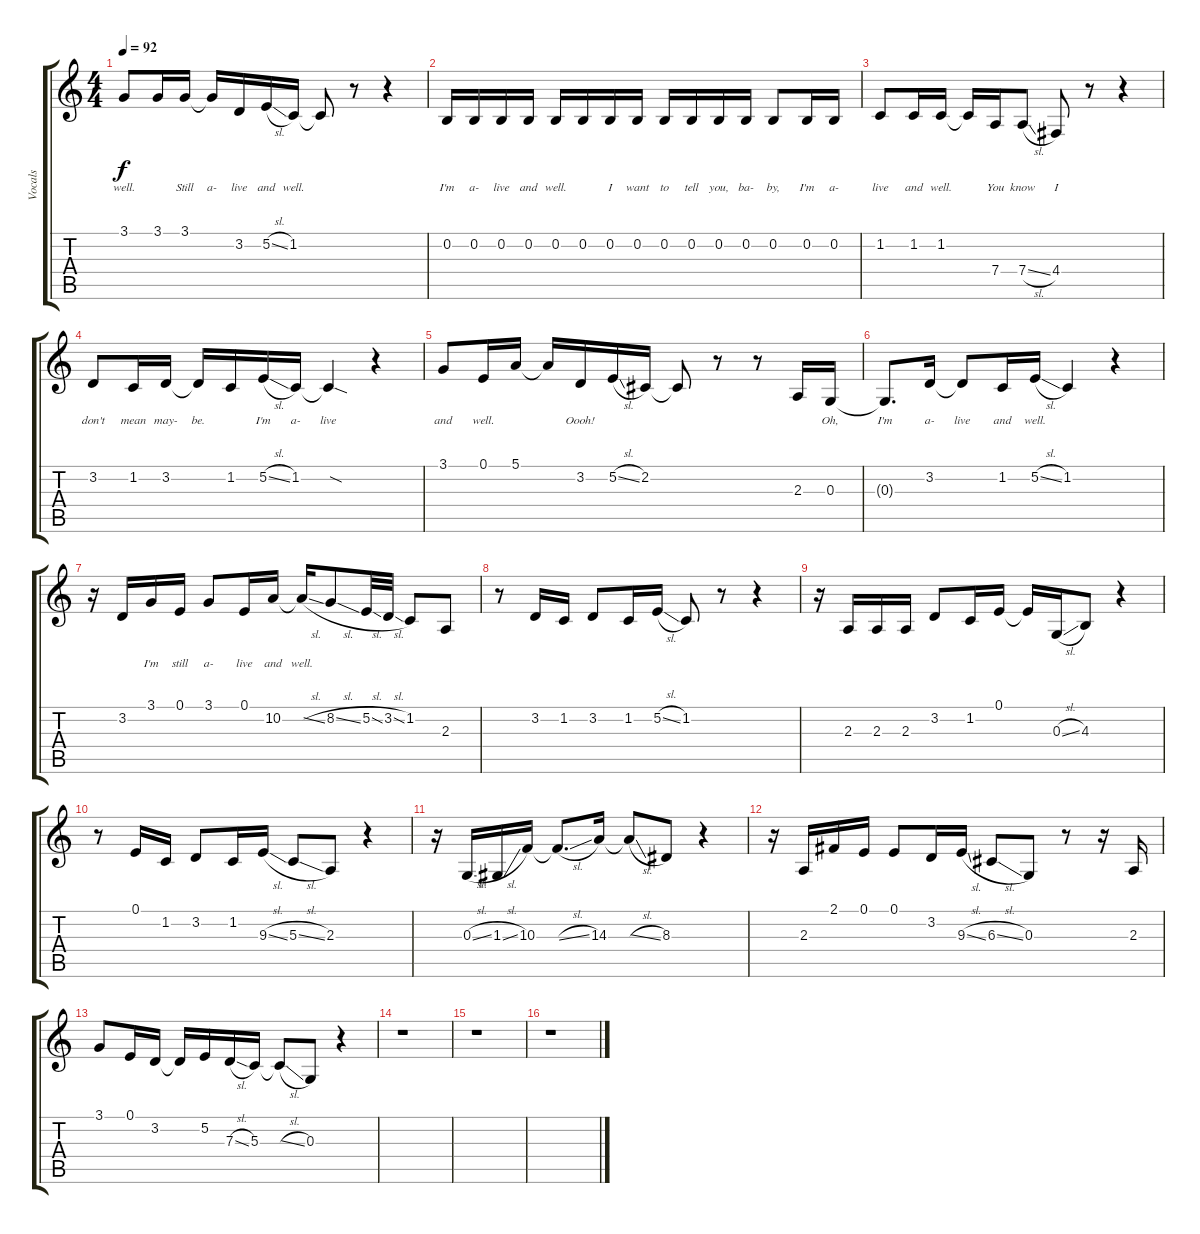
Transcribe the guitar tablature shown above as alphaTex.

\track ("Vocals" "Vocals") {instrument clarinet}
\staff {score tabs}
\tuning (E4 B3 G3 D3 A2 E2) {hide}
\ts (4 4)
\tempo 92
\clef g2
\ks c
3.1.8{lyrics (0 "well.") lyrics (1 "") lyrics (2 "") lyrics (3 "") lyrics (4 "") dy f} 3.1.16{lyrics (0 "") lyrics (1 "") lyrics (2 "") lyrics (3 "") lyrics (4 "")} 3.1.16{lyrics (0 "Still") lyrics (1 "") lyrics (2 "") lyrics (3 "") lyrics (4 "")} 3.1{t}.16{lyrics (0 "a-") lyrics (1 "") lyrics (2 "") lyrics (3 "") lyrics (4 "")} 3.2.16{lyrics (0 "live") lyrics (1 "") lyrics (2 "") lyrics (3 "") lyrics (4 "")} 5.2{sl}.16{lyrics (0 "and") lyrics (1 "") lyrics (2 "") lyrics (3 "") lyrics (4 "")} 1.2.16{lyrics (0 "well.") lyrics (1 "") lyrics (2 "") lyrics (3 "") lyrics (4 "")} 1.2{t}.8{lyrics (0 "") lyrics (1 "") lyrics (2 "") lyrics (3 "") lyrics (4 "")} r.8 r.4 |
0.2.16{lyrics (0 "I'm") lyrics (1 "") lyrics (2 "") lyrics (3 "") lyrics (4 "")} 0.2.16{lyrics (0 "a-") lyrics (1 "") lyrics (2 "") lyrics (3 "") lyrics (4 "")} 0.2.16{lyrics (0 "live") lyrics (1 "") lyrics (2 "") lyrics (3 "") lyrics (4 "")} 0.2.16{lyrics (0 "and") lyrics (1 "") lyrics (2 "") lyrics (3 "") lyrics (4 "")} 0.2.16{lyrics (0 "well.") lyrics (1 "") lyrics (2 "") lyrics (3 "") lyrics (4 "")} 0.2.16{lyrics (0 "") lyrics (1 "") lyrics (2 "") lyrics (3 "") lyrics (4 "")} 0.2.16{lyrics (0 "I") lyrics (1 "") lyrics (2 "") lyrics (3 "") lyrics (4 "")} 0.2.16{lyrics (0 "want") lyrics (1 "") lyrics (2 "") lyrics (3 "") lyrics (4 "")} 0.2.16{lyrics (0 "to") lyrics (1 "") lyrics (2 "") lyrics (3 "") lyrics (4 "")} 0.2.16{lyrics (0 "tell") lyrics (1 "") lyrics (2 "") lyrics (3 "") lyrics (4 "")} 0.2.16{lyrics (0 "you,") lyrics (1 "") lyrics (2 "") lyrics (3 "") lyrics (4 "")} 0.2.16{lyrics (0 "ba-") lyrics (1 "") lyrics (2 "") lyrics (3 "") lyrics (4 "")} 0.2.8{lyrics (0 "by,") lyrics (1 "") lyrics (2 "") lyrics (3 "") lyrics (4 "")} 0.2.16{lyrics (0 "I'm") lyrics (1 "") lyrics (2 "") lyrics (3 "") lyrics (4 "")} 0.2.16{lyrics (0 "a-") lyrics (1 "") lyrics (2 "") lyrics (3 "") lyrics (4 "")} |
1.2.8{lyrics (0 "live") lyrics (1 "") lyrics (2 "") lyrics (3 "") lyrics (4 "")} 1.2.16{lyrics (0 "and") lyrics (1 "") lyrics (2 "") lyrics (3 "") lyrics (4 "")} 1.2.16{lyrics (0 "well.") lyrics (1 "") lyrics (2 "") lyrics (3 "") lyrics (4 "")} 1.2{t}.16{lyrics (0 "") lyrics (1 "") lyrics (2 "") lyrics (3 "") lyrics (4 "")} 7.4.16{lyrics (0 "You") lyrics (1 "") lyrics (2 "") lyrics (3 "") lyrics (4 "")} 7.4{sl}.8{lyrics (0 "know") lyrics (1 "") lyrics (2 "") lyrics (3 "") lyrics (4 "")} 4.4.8{lyrics (0 "I") lyrics (1 "") lyrics (2 "") lyrics (3 "") lyrics (4 "")} r.8 r.4 |
3.2.8{lyrics (0 "don't") lyrics (1 "") lyrics (2 "") lyrics (3 "") lyrics (4 "")} 1.2.16{lyrics (0 "mean") lyrics (1 "") lyrics (2 "") lyrics (3 "") lyrics (4 "")} 3.2.16{lyrics (0 "may-") lyrics (1 "") lyrics (2 "") lyrics (3 "") lyrics (4 "")} 3.2{t}.16{lyrics (0 "be.") lyrics (1 "") lyrics (2 "") lyrics (3 "") lyrics (4 "")} 1.2.16{lyrics (0 "") lyrics (1 "") lyrics (2 "") lyrics (3 "") lyrics (4 "")} 5.2{sl}.16{lyrics (0 "I'm") lyrics (1 "") lyrics (2 "") lyrics (3 "") lyrics (4 "")} 1.2.16{lyrics (0 "a-") lyrics (1 "") lyrics (2 "") lyrics (3 "") lyrics (4 "")} 1.2{sod t}.4{lyrics (0 "live") lyrics (1 "") lyrics (2 "") lyrics (3 "") lyrics (4 "")} r.4 |
3.1.8{lyrics (0 "and") lyrics (1 "") lyrics (2 "") lyrics (3 "") lyrics (4 "")} 0.1.16{lyrics (0 "well.") lyrics (1 "") lyrics (2 "") lyrics (3 "") lyrics (4 "")} 5.1.16{lyrics (0 "") lyrics (1 "") lyrics (2 "") lyrics (3 "") lyrics (4 "")} 5.1{t}.16{lyrics (0 "") lyrics (1 "") lyrics (2 "") lyrics (3 "") lyrics (4 "")} 3.2.16{lyrics (0 "Oooh!") lyrics (1 "") lyrics (2 "") lyrics (3 "") lyrics (4 "")} 5.2{sl}.16{lyrics (0 "") lyrics (1 "") lyrics (2 "") lyrics (3 "") lyrics (4 "")} 2.2.16{lyrics (0 "") lyrics (1 "") lyrics (2 "") lyrics (3 "") lyrics (4 "")} 2.2{t}.8{lyrics (0 "") lyrics (1 "") lyrics (2 "") lyrics (3 "") lyrics (4 "")} r.8 r.8 2.3.16{lyrics (0 "") lyrics (1 "") lyrics (2 "") lyrics (3 "") lyrics (4 "")} 0.3.16{lyrics (0 "Oh,") lyrics (1 "") lyrics (2 "") lyrics (3 "") lyrics (4 "")} |
0.3{t}.8{d lyrics (0 "I'm") lyrics (1 "") lyrics (2 "") lyrics (3 "") lyrics (4 "")} 3.2.16{lyrics (0 "a-") lyrics (1 "") lyrics (2 "") lyrics (3 "") lyrics (4 "")} 3.2{t}.8{lyrics (0 "live") lyrics (1 "") lyrics (2 "") lyrics (3 "") lyrics (4 "")} 1.2.16{lyrics (0 "and") lyrics (1 "") lyrics (2 "") lyrics (3 "") lyrics (4 "")} 5.2{sl}.16{lyrics (0 "well.") lyrics (1 "") lyrics (2 "") lyrics (3 "") lyrics (4 "")} 1.2.4{lyrics (0 "") lyrics (1 "") lyrics (2 "") lyrics (3 "") lyrics (4 "")} r.4 |
r.16 3.2.16{lyrics (0 "") lyrics (1 "") lyrics (2 "") lyrics (3 "") lyrics (4 "")} 3.1.16{lyrics (0 "I'm") lyrics (1 "") lyrics (2 "") lyrics (3 "") lyrics (4 "")} 0.1.16{lyrics (0 "still") lyrics (1 "") lyrics (2 "") lyrics (3 "") lyrics (4 "")} 3.1.8{lyrics (0 "a-") lyrics (1 "") lyrics (2 "") lyrics (3 "") lyrics (4 "")} 0.1.16{lyrics (0 "live") lyrics (1 "") lyrics (2 "") lyrics (3 "") lyrics (4 "")} 10.2.16{lyrics (0 "and") lyrics (1 "") lyrics (2 "") lyrics (3 "") lyrics (4 "")} 10.2{sl t}.16{lyrics (0 "well.") lyrics (1 "") lyrics (2 "") lyrics (3 "") lyrics (4 "")} 8.2{sl}.8 5.2{sl}.32 3.2{sl}.32 1.2.8 2.3.8 |
r.8 3.2.16 1.2.16 3.2.8 1.2.16 5.2{sl}.16 1.2.8 r.8 r.4 |
r.16 2.3.16 2.3.16 2.3.16 3.2.8 1.2.16 0.1.16 0.1{t}.16 0.3{sl}.16 4.3.8 r.4 |
r.8 0.1.16 1.2.16 3.2.8 1.2.16 9.3{sl}.16 5.3{sl}.8 2.3.8 r.4 |
r.16 0.3{sl}.16 1.3{sl}.16 10.3.16 10.3{sl t}.8{d} 14.3.16 14.3{sl t}.8 8.3.8 r.4 |
r.16 2.3.16 2.1.16 0.1.16 0.1.8 3.2.16 9.3{sl}.16 6.3{sl}.8 0.3.8 r.8 r.16 2.3.16 |
3.1.8 0.1.16 3.2.16 3.2{t}.16 5.2.16 7.3{sl}.16 5.3.16 5.3{sl t}.8 0.3.8 r.4 |
r.1 |
r.1 |
r.1
